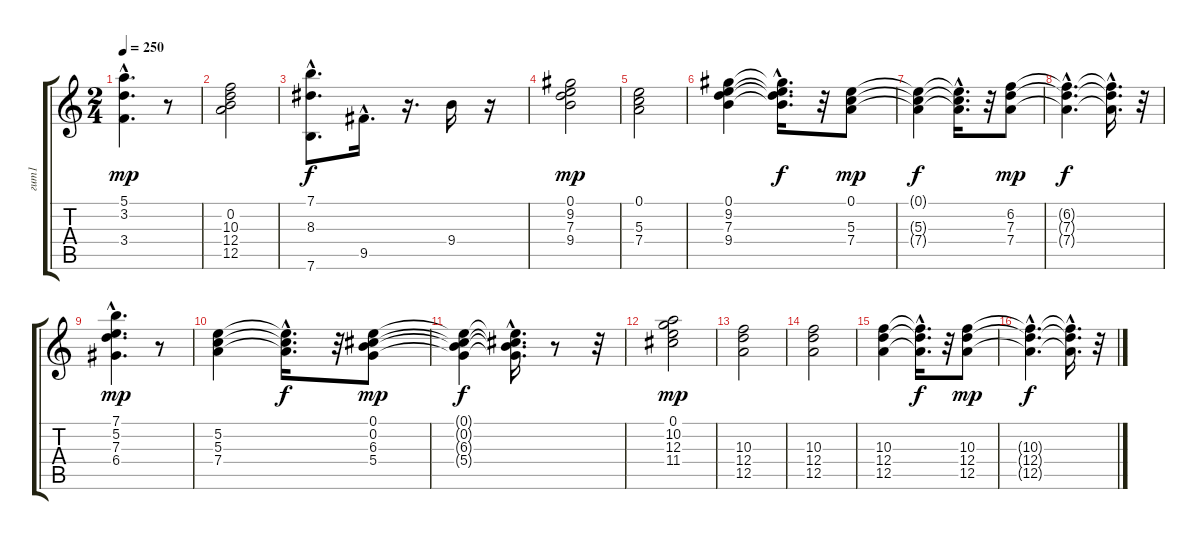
\track ("гит1" "гит1") {instrument acousticguitarsteel}
\staff {score tabs}
\tuning (E4 B3 G3 D3 A2 E2) {hide}
\ts (2 4)
\tempo 250
\clef g2
\ks c
(5.1{hac} 3.2{hac} 3.4{hac}).4{d dy mp} r.8 |
(0.2 10.3 12.4 12.5).2 |
(7.1 8.3 7.6{hac}).8{d dy f} 9.5{hac}.16{d} r.16{d} 9.4.16 r.16 |
(0.1 9.2 7.3 9.4).2{dy mp} |
(0.1 5.3 7.4).2 |
(0.1 9.2 7.3 9.4).4 (0.1{hac t} 9.2{hac t} 7.3{hac t} 9.4{hac t}).16{d dy f} r.32 (0.1 5.3 7.4).8{dy mp} |
(0.1{t} 5.3{t} 7.4{t}).4{dy f} (0.1{hac t} 5.3{hac t} 7.4{hac t}).16{d} r.32 (6.2 7.3 7.4).8{dy mp} |
(6.2{hac t} 7.3{hac t} 7.4{hac t}).4{d dy f} (6.2{hac t} 7.3{hac t} 7.4{hac t}).16{d} r.32 |
(7.1{hac} 5.2{hac} 7.3{hac} 6.4{hac}).4{d dy mp} r.8 |
(5.2 5.3 7.4).4 (5.2{hac t} 5.3{hac t} 7.4{hac t}).16{d dy f} r.32 (0.1 0.2 6.3 5.4).8{dy mp} |
(0.1{t} 0.2{t} 6.3{t} 5.4{t}).4{dy f} (0.1{hac t} 0.2{hac t} 6.3{hac t} 5.4{hac t}).16{d} r.8 r.32 |
(0.1 10.2 12.3 11.4).2{dy mp} |
(10.3 12.4 12.5).2 |
(10.3 12.4 12.5).2 |
(10.3 12.4 12.5).4 (10.3{hac t} 12.4{hac t} 12.5{hac t}).16{d dy f} r.32 (10.3 12.4 12.5).8{dy mp} |
(10.3{hac t} 12.4{hac t} 12.5{hac t}).4{d dy f} (10.3{hac t} 12.4{hac t} 12.5{hac t}).16{d} r.32
